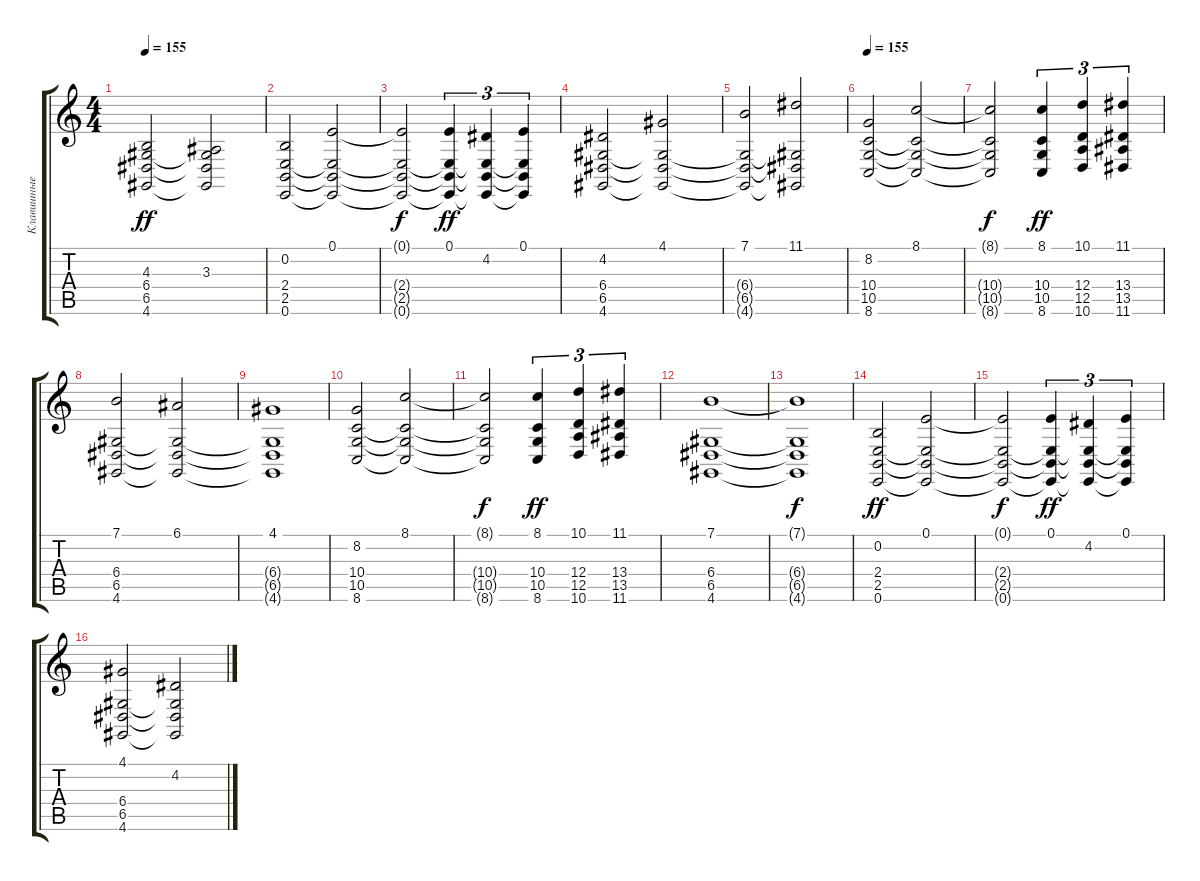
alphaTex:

\track ("Клавишные" "Клавишные") {instrument pad4choir}
\staff {score tabs}
\tuning (E4 B3 G3 D3 A2 E2) {hide}
\ts (4 4)
\tempo 155
\clef g2
\ks c
(4.3 6.4{t} 6.5{t} 4.6{t}).2{dy ff} (3.3 6.4{t} 6.5{t} 4.6{t}).2 |
(0.2 2.4 2.5 0.6).2 (0.1 2.4{t} 2.5{t} 0.6{t}).2 |
(0.1{t} 2.4{t} 2.5{t} 0.6{t}).2{dy f} (0.1 2.4{t} 2.5{t} 0.6{t}).4{tu (3 2) dy ff} (4.2 2.4{t} 2.5{t} 0.6{t}).4{tu (3 2)} (0.1 2.4{t} 2.5{t} 0.6{t}).4{tu (3 2)} |
(4.2 6.4 6.5 4.6).2 (4.1 6.4{t} 6.5{t} 4.6{t}).2 |
(7.1 6.4{t} 6.5{t} 4.6{t}).2 (11.1 6.4{t} 6.5{t} 4.6{t}).2 |
\tempo 155
(8.2 10.4 10.5 8.6).2 (8.1 10.4{t} 10.5{t} 8.6{t}).2 |
(8.1{t} 10.4{t} 10.5{t} 8.6{t}).2{dy f} (8.1 10.4 10.5 8.6).4{tu (3 2) dy ff} (10.1 12.4 12.5 10.6).4{tu (3 2)} (11.1 13.4 13.5 11.6).4{tu (3 2)} |
(7.1 6.4 6.5 4.6).2 (6.1 6.4{t} 6.5{t} 4.6{t}).2 |
(4.1 6.4{t} 6.5{t} 4.6{t}).1 |
(8.2 10.4 10.5 8.6).2 (8.1 10.4{t} 10.5{t} 8.6{t}).2 |
(8.1{t} 10.4{t} 10.5{t} 8.6{t}).2{dy f} (8.1 10.4 10.5 8.6).4{tu (3 2) dy ff} (10.1 12.4 12.5 10.6).4{tu (3 2)} (11.1 13.4 13.5 11.6).4{tu (3 2)} |
(7.1 6.4 6.5 4.6).1 |
(7.1{t} 6.4{t} 6.5{t} 4.6{t}).1{dy f} |
(0.2 2.4 2.5 0.6).2{dy ff} (0.1 2.4{t} 2.5{t} 0.6{t}).2 |
(0.1{t} 2.4{t} 2.5{t} 0.6{t}).2{dy f} (0.1 2.4{t} 2.5{t} 0.6{t}).4{tu (3 2) dy ff} (4.2 2.4{t} 2.5{t} 0.6{t}).4{tu (3 2)} (0.1 2.4{t} 2.5{t} 0.6{t}).4{tu (3 2)} |
(4.1 6.4 6.5 4.6).2 (4.2 6.4{t} 6.5{t} 4.6{t}).2
